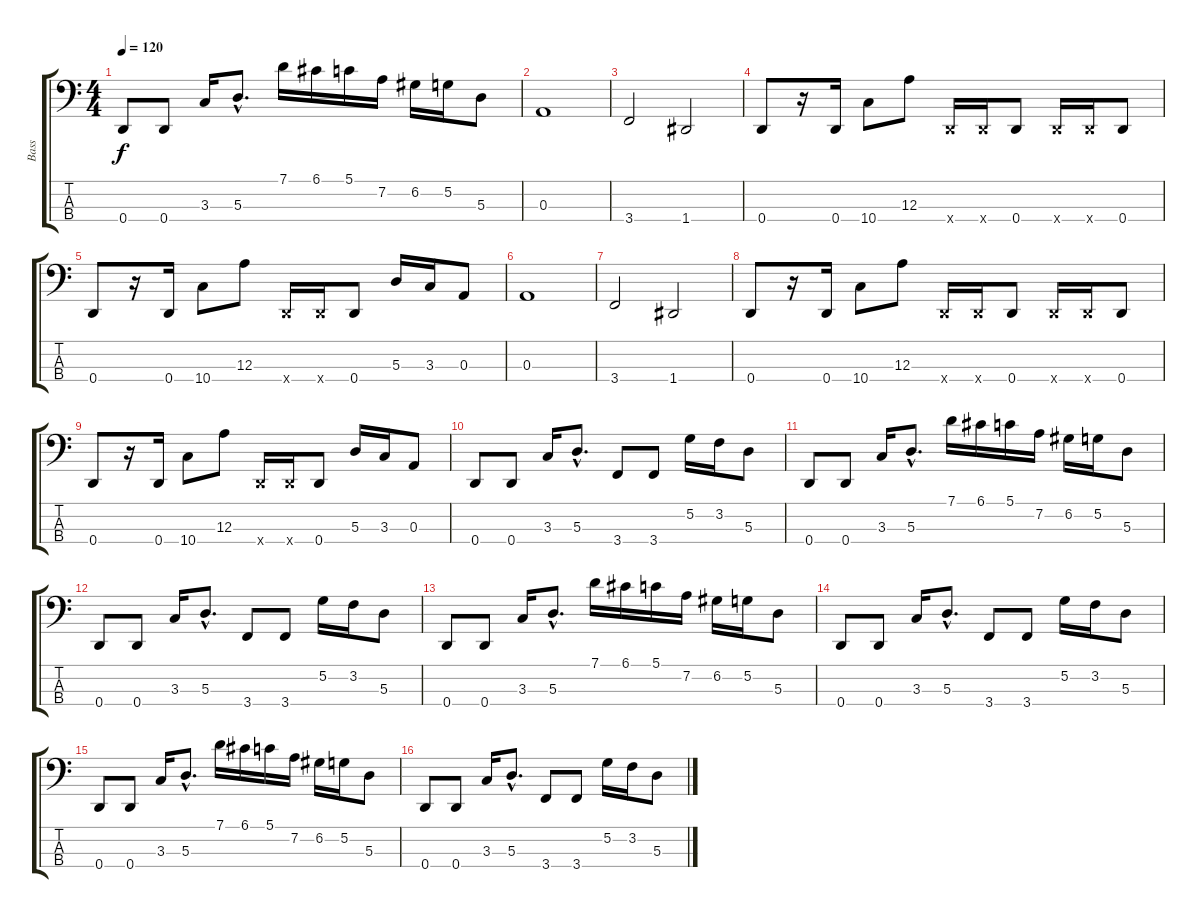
\track ("Bass" "Bass") {instrument electricbassfinger}
\staff {score tabs}
\tuning (G2 D2 A1 D1) {hide}
\ts (4 4)
\tempo 120
\clef f4
\ks c
0.4.8{dy f} 0.4.8 3.3.16 5.3{hac}.8{d} 7.1.16 6.1.16 5.1.16 7.2.16 6.2.16 5.2.16 5.3.8 |
0.3.1 |
3.4.2 1.4.2 |
0.4.8 r.16 0.4.16 10.4.8 12.3.8 0.4{x}.16 0.4{x}.16 0.4.8 0.4{x}.16 0.4{x}.16 0.4.8 |
0.4.8 r.16 0.4.16 10.4.8 12.3.8 0.4{x}.16 0.4{x}.16 0.4.8 5.3.16 3.3.16 0.3.8 |
0.3.1 |
3.4.2 1.4.2 |
0.4.8 r.16 0.4.16 10.4.8 12.3.8 0.4{x}.16 0.4{x}.16 0.4.8 0.4{x}.16 0.4{x}.16 0.4.8 |
0.4.8 r.16 0.4.16 10.4.8 12.3.8 0.4{x}.16 0.4{x}.16 0.4.8 5.3.16 3.3.16 0.3.8 |
0.4.8 0.4.8 3.3.16 5.3{hac}.8{d} 3.4.8 3.4.8 5.2.16 3.2.16 5.3.8 |
0.4.8 0.4.8 3.3.16 5.3{hac}.8{d} 7.1.16 6.1.16 5.1.16 7.2.16 6.2.16 5.2.16 5.3.8 |
0.4.8 0.4.8 3.3.16 5.3{hac}.8{d} 3.4.8 3.4.8 5.2.16 3.2.16 5.3.8 |
0.4.8 0.4.8 3.3.16 5.3{hac}.8{d} 7.1.16 6.1.16 5.1.16 7.2.16 6.2.16 5.2.16 5.3.8 |
0.4.8 0.4.8 3.3.16 5.3{hac}.8{d} 3.4.8 3.4.8 5.2.16 3.2.16 5.3.8 |
0.4.8 0.4.8 3.3.16 5.3{hac}.8{d} 7.1.16 6.1.16 5.1.16 7.2.16 6.2.16 5.2.16 5.3.8 |
0.4.8 0.4.8 3.3.16 5.3{hac}.8{d} 3.4.8 3.4.8 5.2.16 3.2.16 5.3.8
